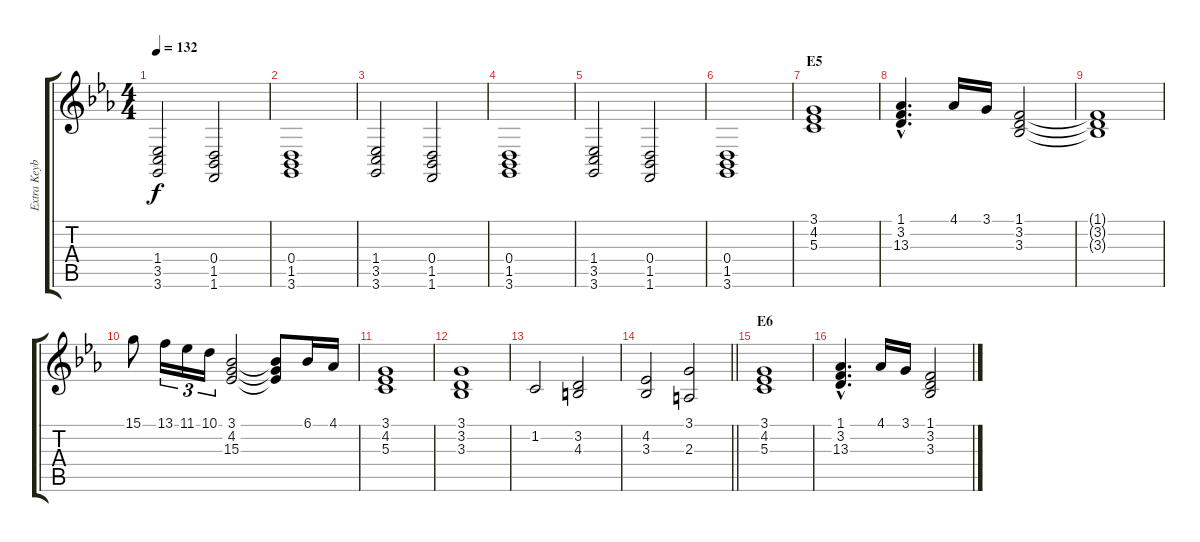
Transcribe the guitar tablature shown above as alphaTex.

\track ("Extra Keyboard" "Extra Keyb") {instrument synthstrings1}
\staff {score tabs}
\tuning (E4 B3 G3 D3 A2 E2) {hide}
\ts (4 4)
\tempo 132
\clef g2
\ks eb
(1.4 3.5 3.6).2{dy f} (0.4 1.5 1.6).2 |
(0.4 1.5 3.6).1 |
(1.4 3.5 3.6).2 (0.4 1.5 1.6).2 |
(0.4 1.5 3.6).1 |
(1.4 3.5 3.6).2 (0.4 1.5 1.6).2 |
(0.4 1.5 3.6).1 |
\section ("" "E5")
(3.1 4.2 5.3).1{instrument synthstrings1} |
(1.1{hac} 3.2{hac} 13.3{hac}).4{d} 4.1.16 3.1.16 (1.1 3.2 3.3).2 |
(1.1{t} 3.2{t} 3.3{t}).1 |
15.1.8 13.1.16{tu (3 2)} 11.1.16{tu (3 2)} 10.1.16{tu (3 2)} (3.1 4.2 15.3).2 (3.1{t} 4.2{t} 15.3{t}).8 6.1.16 4.1.16 |
(3.1 4.2 5.3).1 |
(3.1 3.2 3.3).1 |
1.2.2 (3.2 4.3).2 |
\barLineRight lightlight
(4.2 3.3).2 (3.1 2.3).2 |
\section ("" "E6")
(3.1 4.2 5.3).1 |
(1.1{hac} 3.2{hac} 13.3{hac}).4{d} 4.1.16 3.1.16 (1.1 3.2 3.3).2
